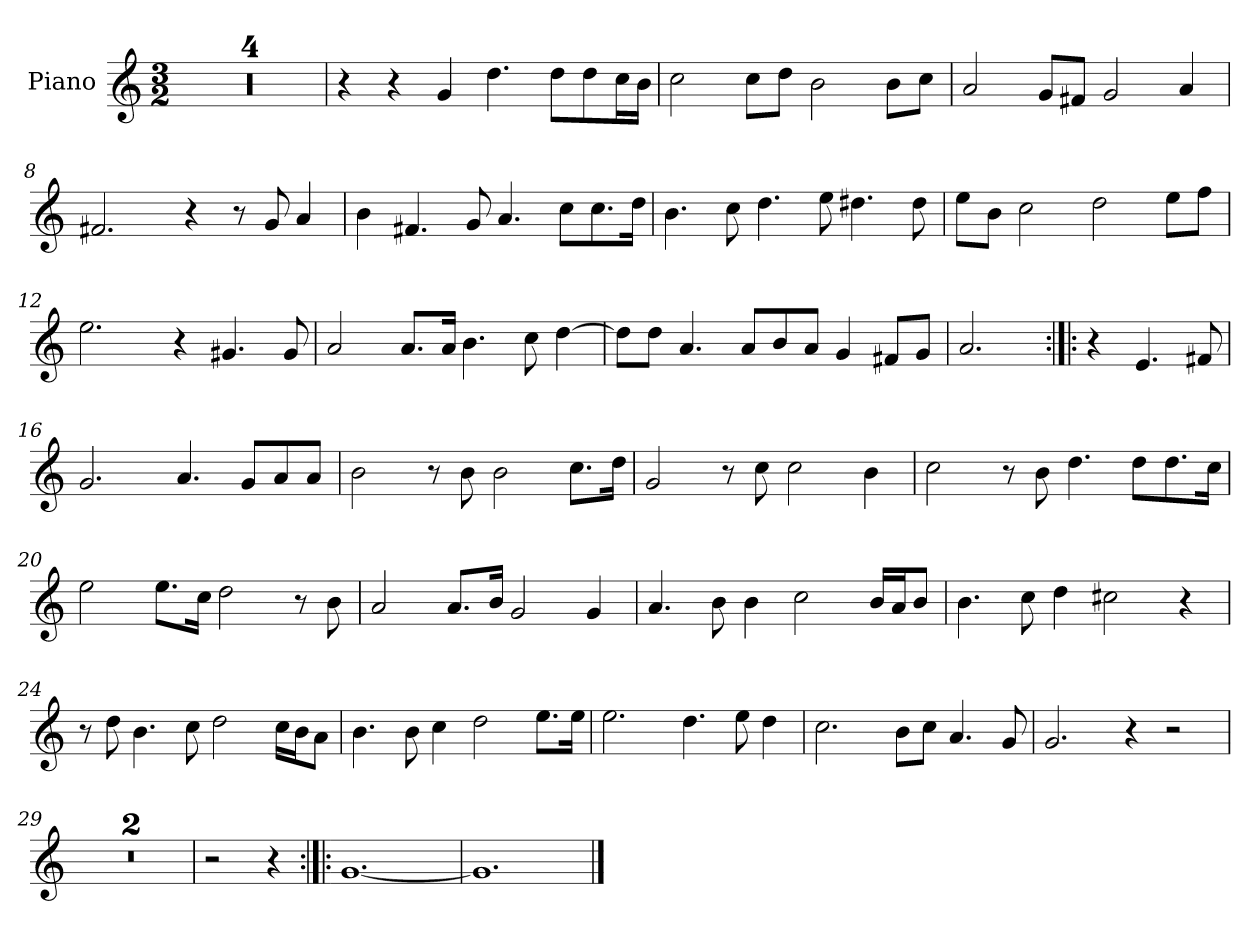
**kern
*part1
*staff1
*I"Piano
*I'Pno.
*clefG2
*k[]
*M3/2
=1
1.r
=2
1.r
=3
1.r
=4
1.r
=5
4r
4r
4g/
4.dd\
8dd\L
8dd\
16cc\L
16b\JJ
=6
2cc\
8cc\L
8dd\J
2b\
8b\L
8cc\J
=7
2a/
8g/L
8f#X/J
2g/
4a/
=8
2.f#X/
4r
8r
8g/
4a/
!!LO:LB:g=z
=9
4b\
4.f#X/
8g/
4.a/
8cc\L
8.cc\
16dd\Jk
=10
4.b\
8cc\
4.dd\
8ee\
4.dd#X\
8dd#\
=11
8ee\L
8b\J
2cc\
2dd\
8ee\L
8ff\J
=12
2.ee\
4r
4.g#X/
8g#/
=13
2a/
8.a/L
16a/Jk
4.b\
8cc\
[4dd\
!!LO:LB:g=z
=14
8dd\L]
8dd\J
4.a/
8a/L
8b/
8a/J
4g/
8f#X/L
8g/J
=15
2.a/
=15X1:|!|:
4r
4.e/
8f#X/
=16
2.g/
4.a/
8g/L
8a/
8a/J
=17
2b\
8r
8b\
2b\
8.cc\L
16dd\Jk
=18
2g/
8r
8cc\
2cc\
4b\
!!LO:LB:g=z
=19
2cc\
8r
8b\
4.dd\
8dd\L
8.dd\
16cc\Jk
!!LO:LB:g=z
=20
2ee\
8.ee\L
16cc\Jk
2dd\
8r
8b\
=21
2a/
8.a/L
16b/Jk
2g/
4g/
=22
4.a/
8b\
4b\
2cc\
16b/LL
16a/J
8b/J
=23
4.b\
8cc\
4dd\
2cc#X\
4r
=24
8r
8dd\
4.b\
8cc\
2dd\
16cc\LL
16b\J
8a\J
=25
4.b\
8b\
4cc\
2dd\
8.ee\L
16ee\Jk
!!LO:LB:g=z
=26
2.ee\
4.dd\
8ee\
4dd\
=27
2.cc\
8b\L
8cc\J
4.a/
8g/
=28
2.g/
4r
2r
=29
1.r
=30
1.r
=31
2r
4r
=32:|!|:
[1.g
=33
1.g]
==
*-
